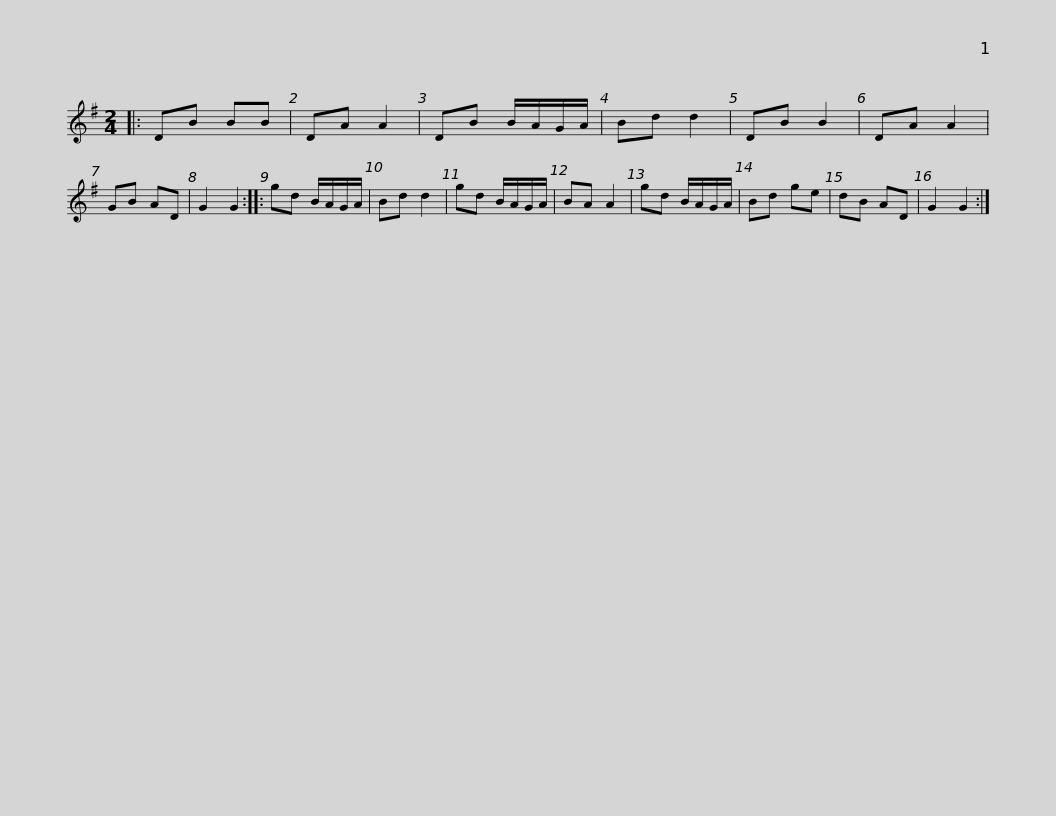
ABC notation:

X:1
L:1/8
M:2/4
I:linebreak $
K:G
V:1 treble
V:1
|: DB BB | DA A2 | DB B/A/G/A/ | Bd d2 | DB B2 | %5
 DA A2 | GB AD | G2 G2 :: gd B/A/G/A/ | Bd d2 |$ %10
 gd B/A/G/A/ | BA A2 | gd B/A/G/A/ | Bd ge | dB AD | %15
 G2 G2 :| %16
